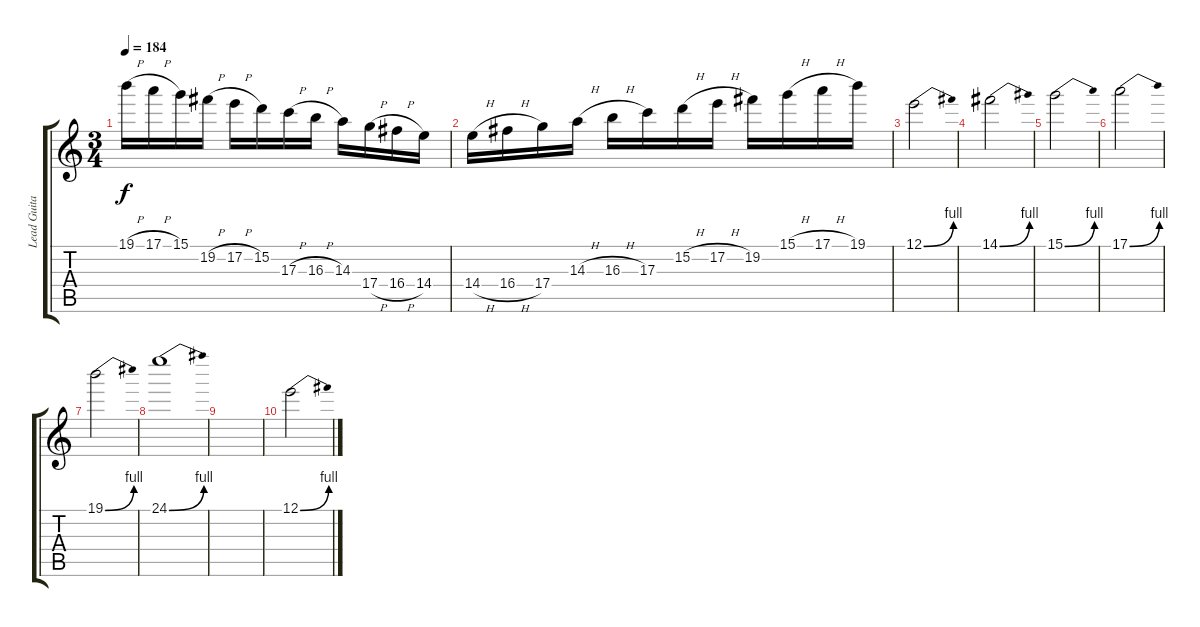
\track ("Lead Guitar" "Lead Guita") {instrument overdrivenguitar}
\staff {score tabs}
\tuning (E4 B3 G3 D3 A2 E2) {hide}
\ts (3 4)
\tempo 184
\clef g2
\ks c
19.1{h}.16{dy f} 17.1{h}.16 15.1.16 19.2{h}.16 17.2{h}.16 15.2.16 17.3{h}.16 16.3{h}.16 14.3.16 17.4{h}.16 16.4{h}.16 14.4.16 |
14.4{h}.16 16.4{h}.16 17.4.16 14.3{h}.16 16.3{h}.16 17.3.16 15.2{h}.16 17.2{h}.16 19.2.16 15.1{h}.16 17.1{h}.16 19.1.16 |
12.1{be (bend 0 0 60 4)}.2 |
14.1{be (bend 0 0 60 4)}.2 |
15.1{be (bend 0 0 60 4)}.2 |
17.1{be (bend 0 0 60 4)}.2 |
19.1{be (bend 0 0 60 4)}.2 |
24.1{be (bend 0 0 60 4)}.1 |
|
12.1{be (bend 0 0 60 4)}.2
